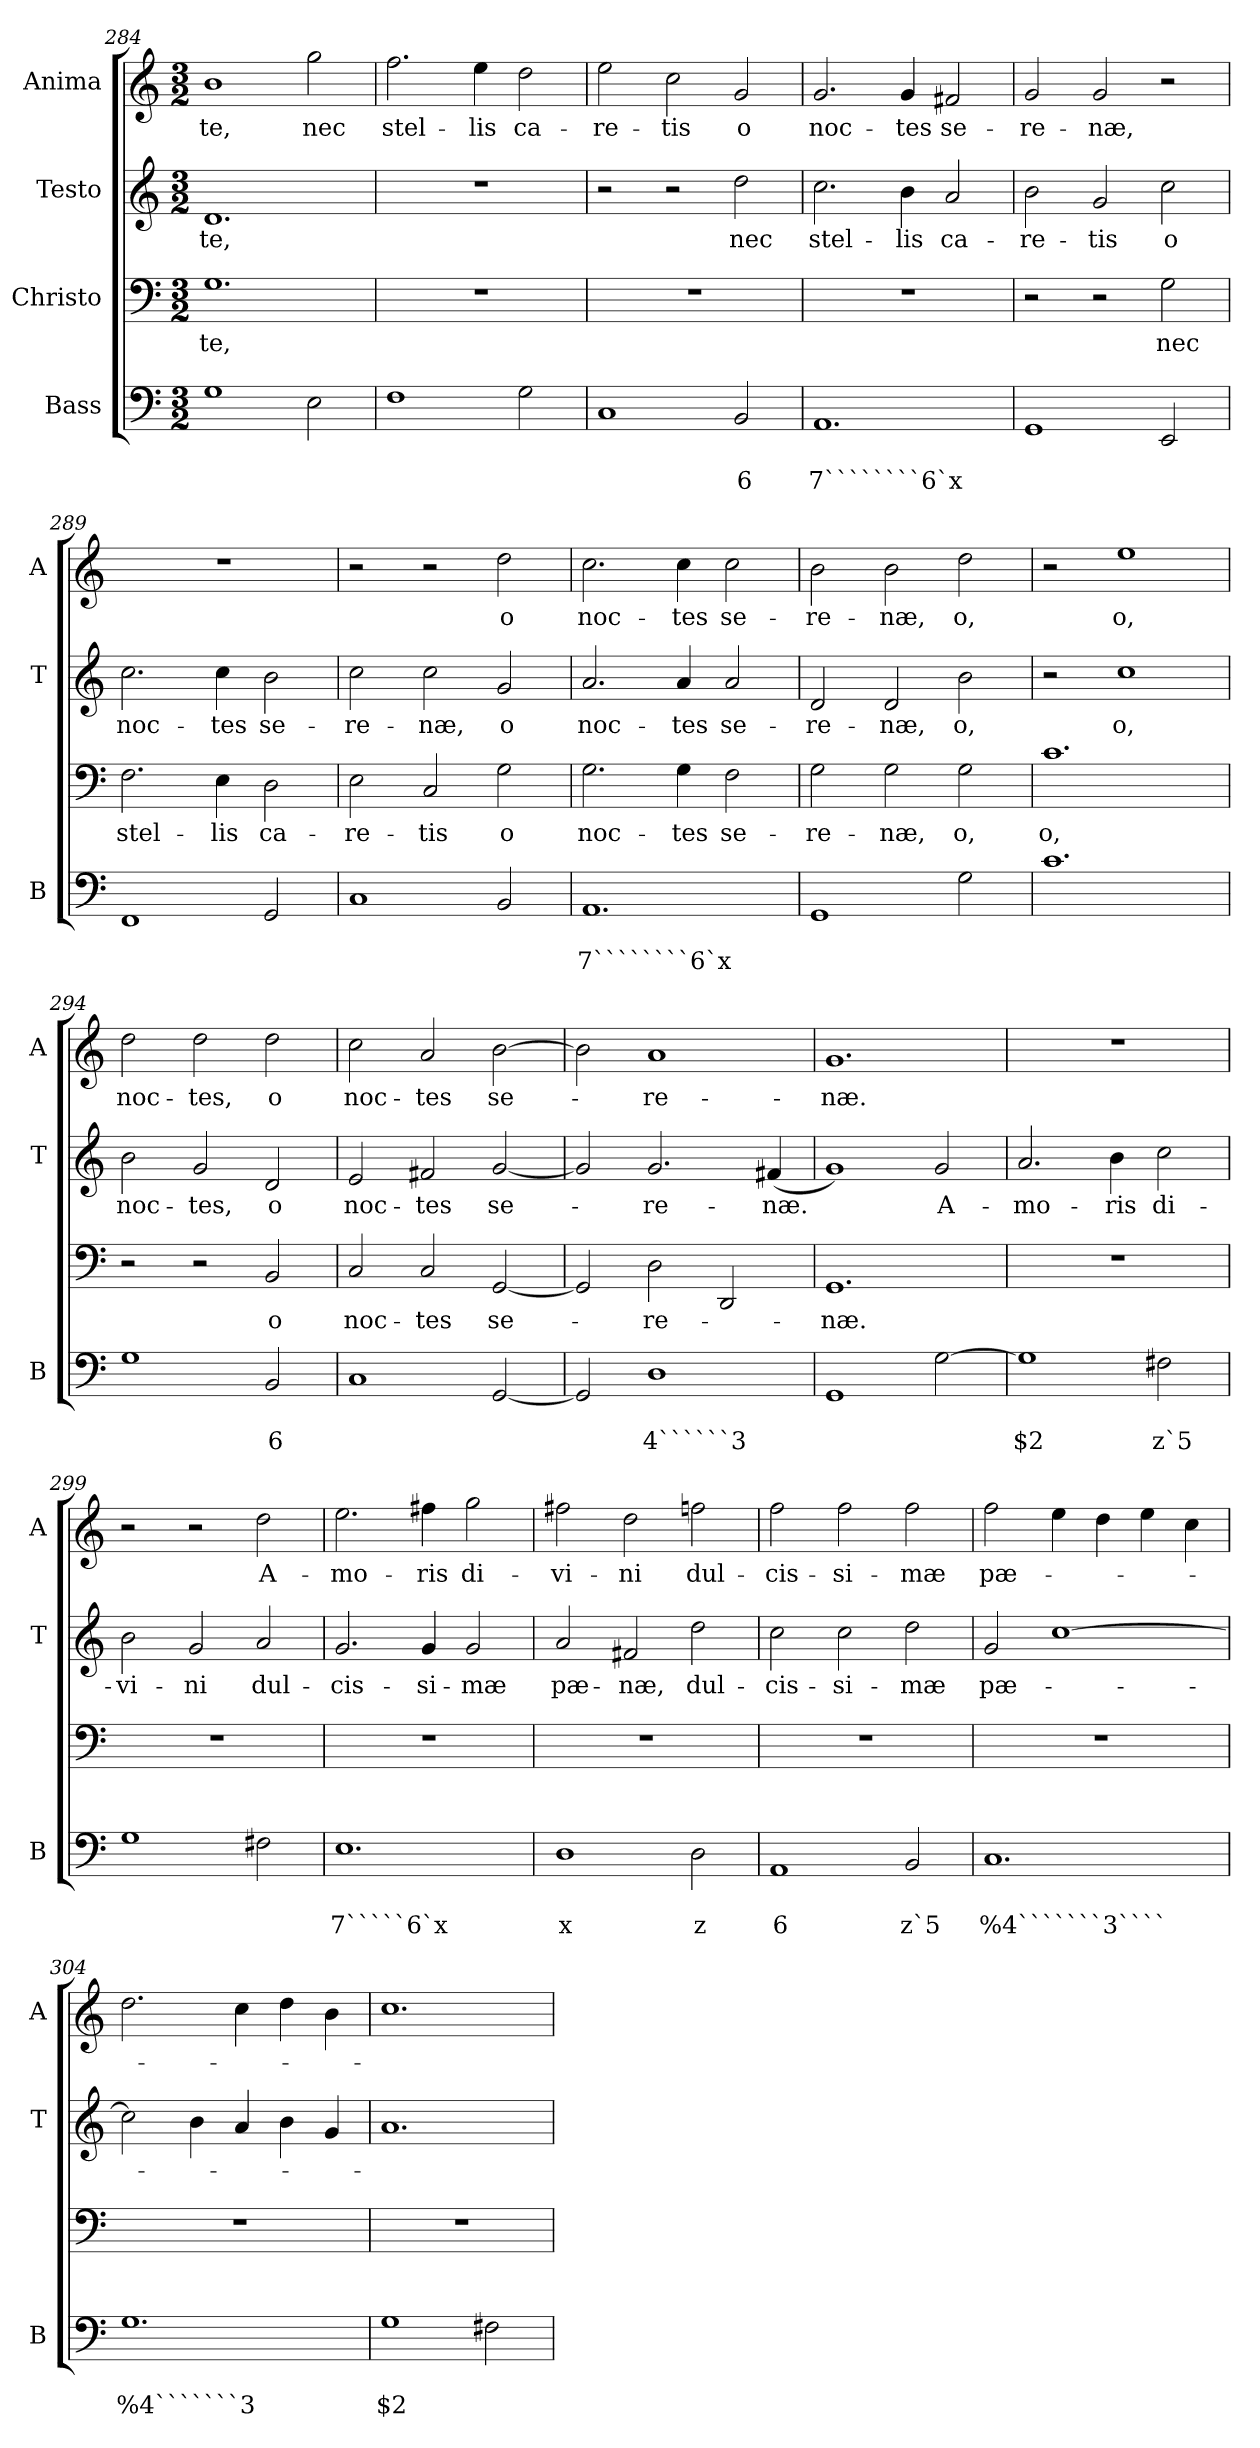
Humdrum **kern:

**kern	**text	**text	**kern	**text	**kern	**text	**kern	**text
*part4	*part4	*part4	*part3	*part3	*part2	*part2	*part1	*part1
*staff4	*staff4	*staff4	*staff3	*staff3	*staff2	*staff2	*staff1	*staff1
*I"Bass	*	*	*I"Christo	*	*I"Testo	*	*I"Anima	*
*I'B	*	*	*	*	*I'T	*	*I'A	*
*clefF4	*	*	*clefF4	*	*clefG2	*	*clefG2	*
*k[]	*	*	*k[]	*	*k[]	*	*k[]	*
*C:	*	*	*C:	*	*C:	*	*C:	*
*M3/2	*	*	*M3/2	*	*M3/2	*	*M3/2	*
=284	=284	=284	=284	=284	=284	=284	=284	=284
!	!	!	!	!LO:LY:b	!	!LO:LY:b	!	!LO:LY:b
1G	.	.	1.G	-te,	1.d	-te,	1b	-te,
!	!	!	!	!	!	!	!	!LO:LY:b
2E\	.	.	.	.	.	.	2gg\	nec
=285	=285	=285	=285	=285	=285	=285	=285	=285
!	!	!	!	!	!	!	!	!LO:LY:b
1F	.	.	1.r	.	1.r	.	2.ff\	stel-
!	!	!	!	!	!	!	!	!LO:LY:b
.	.	.	.	.	.	.	4ee\	-lis
!	!	!	!	!	!	!	!	!LO:LY:b
2G\	.	.	.	.	.	.	2dd\	ca-
=286	=286	=286	=286	=286	=286	=286	=286	=286
!	!	!	!	!	!	!	!	!LO:LY:b
1C	.	.	1.r	.	2r	.	2ee\	-re-
!	!	!	!	!	!	!	!	!LO:LY:b
.	.	.	.	.	2r	.	2cc\	-tis
!	!	!LO:LY:b	!	!	!	!LO:LY:b	!	!LO:LY:b
2BB/	.	6	.	.	2dd\	nec	2g/	o
=287	=287	=287	=287	=287	=287	=287	=287	=287
!	!	!LO:LY:b	!	!	!	!LO:LY:b	!	!LO:LY:b
1.AA	.	7````````6`x	1.r	.	2.cc\	stel-	2.g/	noc-
!	!	!	!	!	!	!LO:LY:b	!	!LO:LY:b
.	.	.	.	.	4b\	-lis	4g/	-tes
!	!	!	!	!	!	!LO:LY:b	!	!LO:LY:b
.	.	.	.	.	2a/	ca-	2f#X/	se-
=288	=288	=288	=288	=288	=288	=288	=288	=288
!	!	!	!	!	!	!LO:LY:b	!	!LO:LY:b
1GG	.	.	2r	.	2b\	-re-	2g/	-re-
!	!	!	!	!	!	!LO:LY:b	!	!LO:LY:b
.	.	.	2r	.	2g/	-tis	2g/	-næ,
!	!	!	!	!LO:LY:b	!	!LO:LY:b	!	!
2EE/	.	.	2G\	nec	2cc\	o	2r	.
=289	=289	=289	=289	=289	=289	=289	=289	=289
!	!	!	!	!LO:LY:b	!	!LO:LY:b	!	!
1FF	.	.	2.F\	stel-	2.cc\	noc-	1.r	.
!	!	!	!	!LO:LY:b	!	!LO:LY:b	!	!
.	.	.	4E\	-lis	4cc\	-tes	.	.
!	!	!	!	!LO:LY:b	!	!LO:LY:b	!	!
2GG/	.	.	2D\	ca-	2b\	se-	.	.
!!LO:LB:g=z
=290	=290	=290	=290	=290	=290	=290	=290	=290
!	!	!	!	!LO:LY:b	!	!LO:LY:b	!	!
1C	.	.	2E\	-re-	2cc\	-re-	2r	.
!	!	!	!	!LO:LY:b	!	!LO:LY:b	!	!
.	.	.	2C/	-tis	2cc\	-næ,	2r	.
!	!	!	!	!LO:LY:b	!	!LO:LY:b	!	!LO:LY:b
2BB/	.	.	2G\	o	2g/	o	2dd\	o
=291	=291	=291	=291	=291	=291	=291	=291	=291
!	!	!LO:LY:b	!	!LO:LY:b	!	!LO:LY:b	!	!LO:LY:b
1.AA	.	7````````6`x	2.G\	noc-	2.a/	noc-	2.cc\	noc-
!	!	!	!	!LO:LY:b	!	!LO:LY:b	!	!LO:LY:b
.	.	.	4G\	-tes	4a/	-tes	4cc\	-tes
!	!	!	!	!LO:LY:b	!	!LO:LY:b	!	!LO:LY:b
.	.	.	2F\	se-	2a/	se-	2cc\	se-
=292	=292	=292	=292	=292	=292	=292	=292	=292
!	!	!	!	!LO:LY:b	!	!LO:LY:b	!	!LO:LY:b
1GG	.	.	2G\	-re-	2d/	-re-	2b\	-re-
!	!	!	!	!LO:LY:b	!	!LO:LY:b	!	!LO:LY:b
.	.	.	2G\	-næ,	2d/	-næ,	2b\	-næ,
!	!	!	!	!LO:LY:b	!	!LO:LY:b	!	!LO:LY:b
2G\	.	.	2G\	o,	2b\	o,	2dd\	o,
=293	=293	=293	=293	=293	=293	=293	=293	=293
!	!	!	!	!LO:LY:b	!	!	!	!
1.c	.	.	1.c	o,	2r	.	2r	.
!	!	!	!	!	!	!LO:LY:b	!	!LO:LY:b
.	.	.	.	.	1cc	o,	1ee	o,
=294	=294	=294	=294	=294	=294	=294	=294	=294
!	!	!	!	!	!	!LO:LY:b	!	!LO:LY:b
1G	.	.	2r	.	2b\	noc-	2dd\	noc-
!	!	!	!	!	!	!LO:LY:b	!	!LO:LY:b
.	.	.	2r	.	2g/	-tes,	2dd\	-tes,
!	!	!LO:LY:b	!	!LO:LY:b	!	!LO:LY:b	!	!LO:LY:b
2BB/	.	6	2BB/	o	2d/	o	2dd\	o
=295	=295	=295	=295	=295	=295	=295	=295	=295
!	!	!	!	!LO:LY:b	!	!LO:LY:b	!	!LO:LY:b
1C	.	.	2C/	noc-	2e/	noc-	2cc\	noc-
!	!	!	!	!LO:LY:b	!	!LO:LY:b	!	!LO:LY:b
.	.	.	2C/	-tes	2f#X/	-tes	2a/	-tes
!	!	!	!	!LO:LY:b	!	!LO:LY:b	!	!LO:LY:b
[2GG/	.	.	[2GG/	se-	[2g/	se-	[2b\	se-
!!LO:PB:g=z
=296	=296	=296	=296	=296	=296	=296	=296	=296
2GG/]	.	.	2GG/]	.	2g/]	.	2b\]	.
!	!	!LO:LY:b	!	!LO:LY:b	!	!LO:LY:b	!	!LO:LY:b
1D	.	4``````3	2D\	-re-	2.g/	-re-	1a	-re-
.	.	.	2DD/	.	.	.	.	.
!	!	!	!	!	!	!LO:LY:b	!	!
.	.	.	.	.	(<4f#X/	-næ.	.	.
=297	=297	=297	=297	=297	=297	=297	=297	=297
!	!	!	!	!LO:LY:b	!	!	!	!LO:LY:b
1GG	.	.	1.GG	-næ.	1g)	.	1.g	-næ.
!	!	!	!	!	!	!LO:LY:b	!	!
[2G\	.	.	.	.	2g/	A-	.	.
=298	=298	=298	=298	=298	=298	=298	=298	=298
!	!	!LO:LY:b	!	!	!	!LO:LY:b	!	!
1G]	.	$2	1.r	.	2.a/	-mo-	1.r	.
!	!	!	!	!	!	!LO:LY:b	!	!
.	.	.	.	.	4b\	-ris	.	.
!	!	!LO:LY:b	!	!	!	!LO:LY:b	!	!
2F#X\	.	z`5	.	.	2cc\	di-	.	.
=299	=299	=299	=299	=299	=299	=299	=299	=299
!	!	!	!	!	!	!LO:LY:b	!	!
1G	.	.	1.r	.	2b\	-vi-	2r	.
!	!	!	!	!	!	!LO:LY:b	!	!
.	.	.	.	.	2g/	-ni	2r	.
!	!	!	!	!	!	!LO:LY:b	!	!LO:LY:b
2F#X\	.	.	.	.	2a/	dul-	2dd\	A-
=300	=300	=300	=300	=300	=300	=300	=300	=300
!	!	!LO:LY:b	!	!	!	!LO:LY:b	!	!LO:LY:b
1.E	.	7`````6`x	1.r	.	2.g/	-cis-	2.ee\	-mo-
!	!	!	!	!	!	!LO:LY:b	!	!LO:LY:b
.	.	.	.	.	4g/	-si-	4ff#X\	-ris
!	!	!	!	!	!	!LO:LY:b	!	!LO:LY:b
.	.	.	.	.	2g/	-mæ	2gg\	di-
=301	=301	=301	=301	=301	=301	=301	=301	=301
!	!	!LO:LY:b	!	!	!	!LO:LY:b	!	!LO:LY:b
1D	.	x	1.r	.	2a/	pæ-	2ff#X\	-vi-
!	!	!	!	!	!	!LO:LY:b	!	!LO:LY:b
.	.	.	.	.	2f#X/	-næ,	2dd\	-ni
!	!	!LO:LY:b	!	!	!	!LO:LY:b	!	!LO:LY:b
2D\	.	z	.	.	2dd\	dul-	2ffn\	dul-
!!LO:LB:g=z
=302	=302	=302	=302	=302	=302	=302	=302	=302
!	!	!LO:LY:b	!	!	!	!LO:LY:b	!	!LO:LY:b
1AA	.	6	1.r	.	2cc\	-cis-	2ff\	-cis-
!	!	!	!	!	!	!LO:LY:b	!	!LO:LY:b
.	.	.	.	.	2cc\	-si-	2ff\	-si-
!	!	!LO:LY:b	!	!	!	!LO:LY:b	!	!LO:LY:b
2BB/	.	z`5	.	.	2dd\	-mæ	2ff\	-mæ
=303	=303	=303	=303	=303	=303	=303	=303	=303
!	!	!LO:LY:b	!	!	!	!LO:LY:b	!	!LO:LY:b
1.C	.	%4```````3````	1.r	.	2g/	pæ-	2ff\	pæ-
.	.	.	.	.	[1cc	.	4ee\	.
.	.	.	.	.	.	.	4dd\	.
.	.	.	.	.	.	.	4ee\	.
.	.	.	.	.	.	.	4cc\	.
=304	=304	=304	=304	=304	=304	=304	=304	=304
!	!	!LO:LY:b	!	!	!	!	!	!
1.G	.	%4```````3	1.r	.	2cc\]	.	2.dd\	.
.	.	.	.	.	4b\	.	.	.
.	.	.	.	.	4a/	.	4cc\	.
.	.	.	.	.	4b\	.	4dd\	.
.	.	.	.	.	4g/	.	4b\	.
=305	=305	=305	=305	=305	=305	=305	=305	=305
!	!	!LO:LY:b	!	!	!	!	!	!
1G	.	$2	1.r	.	1.a	.	1.cc	.
2F#X\	.	.	.	.	.	.	.	.
=	=	=	=	=	=	=	=	=
*-	*-	*-	*-	*-	*-	*-	*-	*-
